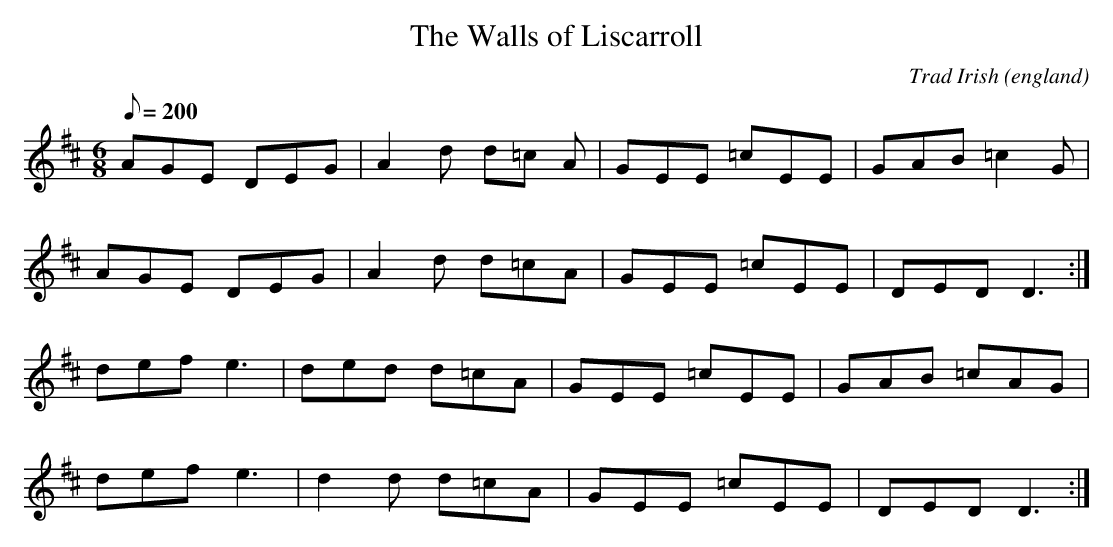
X:1
T:The Walls of Liscarroll
O:england
M:6/8
L:1/8
Q:200
C:Trad Irish
K:D
AGE DEG|A2 d d=c A|GEE =cEE|GAB =c2 G|
AGE DEG|A2 d d=cA|GEE =cEE|DED D3:|
def e3|ded d=cA|GEE =cEE|GAB =cAG|
def e3|d2 d d=cA|GEE =cEE|DED D3:|
